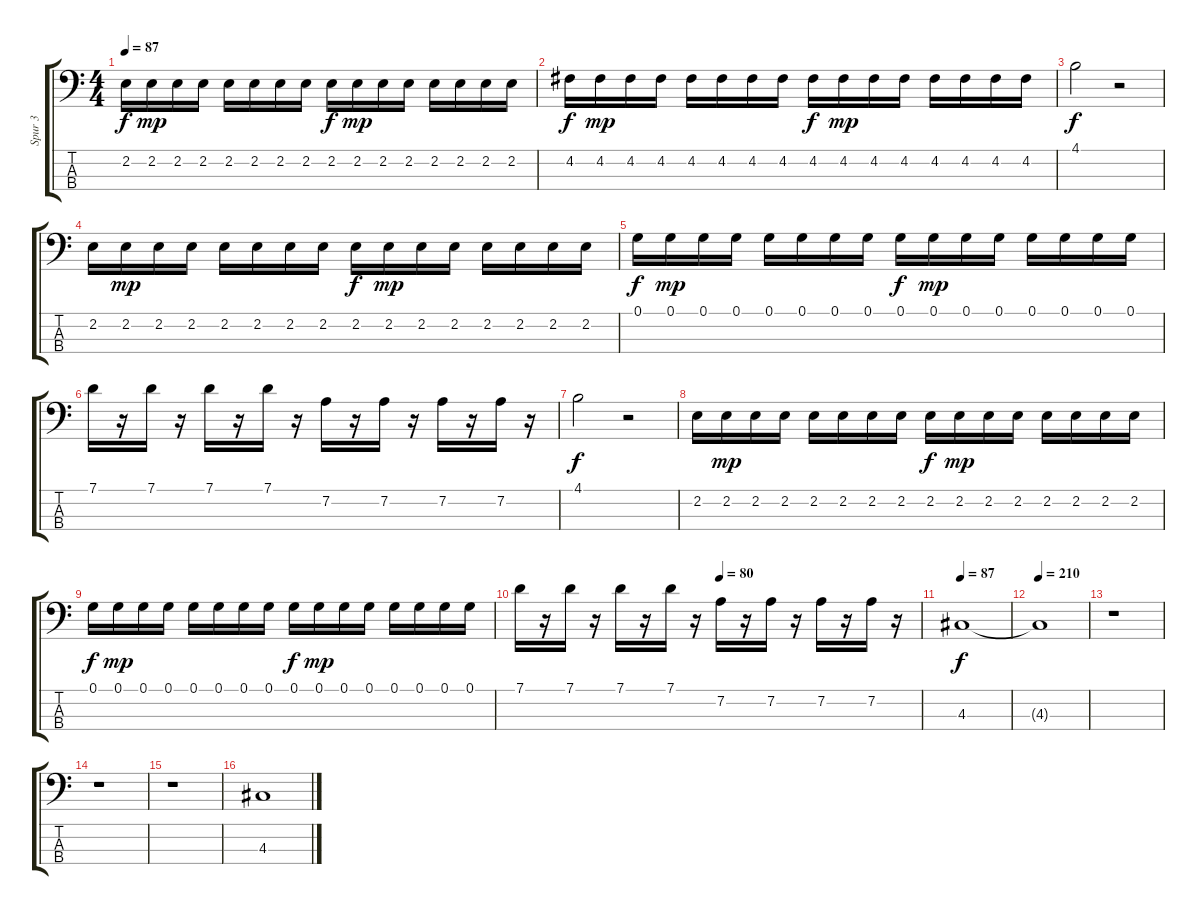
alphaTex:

\track ("Spur 3" "Spur 3") {instrument electricbassfinger}
\staff {score tabs}
\tuning (G2 D2 A1 E1) {hide}
\ts (4 4)
\tempo 87
\clef f4
\ks c
2.2.16{dy f} 2.2.16{dy mp} 2.2.16 2.2.16 2.2.16 2.2.16 2.2.16 2.2.16 2.2.16{dy f} 2.2.16{dy mp} 2.2.16 2.2.16 2.2.16 2.2.16 2.2.16 2.2.16 |
4.2.16{dy f} 4.2.16{dy mp} 4.2.16 4.2.16 4.2.16 4.2.16 4.2.16 4.2.16 4.2.16{dy f} 4.2.16{dy mp} 4.2.16 4.2.16 4.2.16 4.2.16 4.2.16 4.2.16 |
4.1.2{dy f} r.2 |
2.2.16 2.2.16{dy mp} 2.2.16 2.2.16 2.2.16 2.2.16 2.2.16 2.2.16 2.2.16{dy f} 2.2.16{dy mp} 2.2.16 2.2.16 2.2.16 2.2.16 2.2.16 2.2.16 |
0.1.16{dy f} 0.1.16{dy mp} 0.1.16 0.1.16 0.1.16 0.1.16 0.1.16 0.1.16 0.1.16{dy f} 0.1.16{dy mp} 0.1.16 0.1.16 0.1.16 0.1.16 0.1.16 0.1.16 |
7.1.16 r.16 7.1.16 r.16 7.1.16 r.16 7.1.16 r.16 7.2.16 r.16 7.2.16 r.16 7.2.16 r.16 7.2.16 r.16 |
4.1.2{dy f} r.2 |
2.2.16 2.2.16{dy mp} 2.2.16 2.2.16 2.2.16 2.2.16 2.2.16 2.2.16 2.2.16{dy f} 2.2.16{dy mp} 2.2.16 2.2.16 2.2.16 2.2.16 2.2.16 2.2.16 |
0.1.16{dy f} 0.1.16{dy mp} 0.1.16 0.1.16 0.1.16 0.1.16 0.1.16 0.1.16 0.1.16{dy f} 0.1.16{dy mp} 0.1.16 0.1.16 0.1.16 0.1.16 0.1.16 0.1.16 |
\tempo (80 0.5)
7.1.16 r.16 7.1.16 r.16 7.1.16 r.16 7.1.16 r.16 7.2.16 r.16 7.2.16 r.16 7.2.16 r.16 7.2.16 r.16 |
\tempo 87
4.3.1{dy f} |
\tempo 210
4.3{t}.1 |
r.1 |
r.1 |
r.1 |
4.3.1
